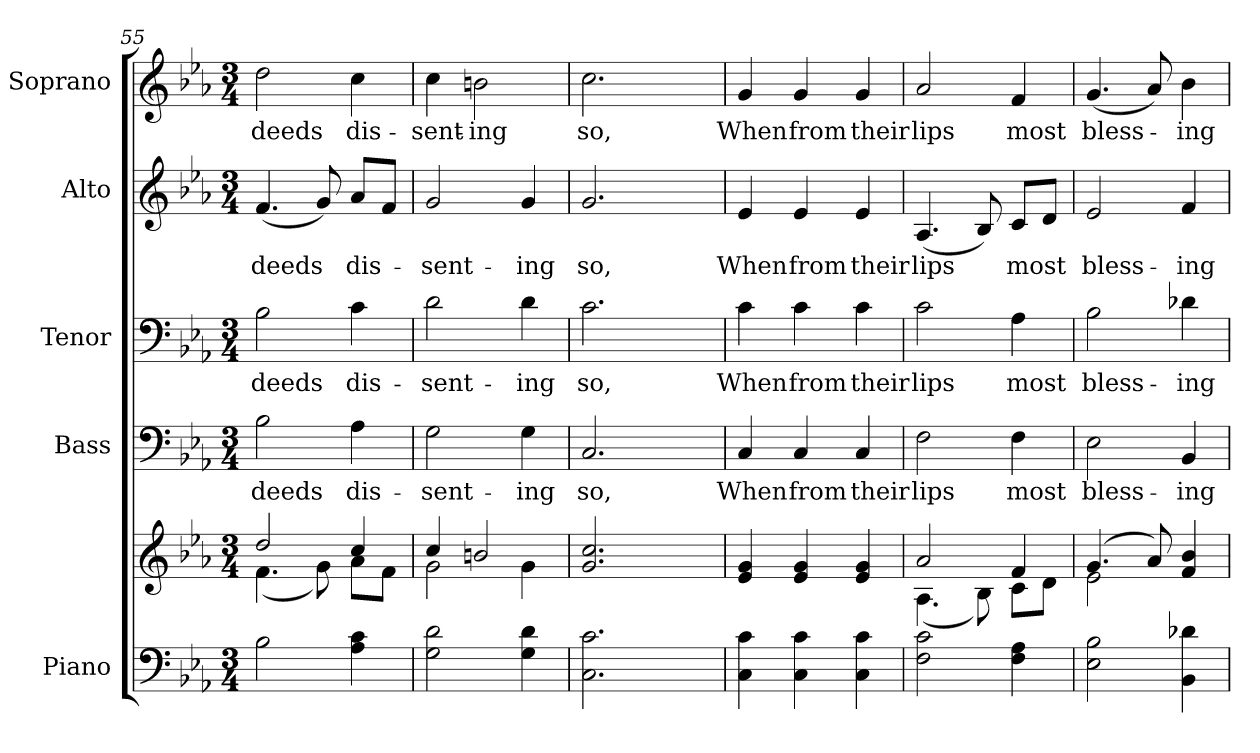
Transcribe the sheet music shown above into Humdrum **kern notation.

**kern	**kern	**kern	**text	**kern	**text	**kern	**text	**kern	**text
*part5	*part5	*part4	*part4	*part3	*part3	*part2	*part2	*part1	*part1
*staff6	*staff5	*staff4	*staff4	*staff3	*staff3	*staff2	*staff2	*staff1	*staff1
*I"Piano	*	*I"Bass	*	*I"Tenor	*	*I"Alto	*	*I"Soprano	*
*I'Pno.	*	*I'B.	*	*I'T.	*	*I'A.	*	*I'S.	*
!!LO:PB:g=z
*clefF4	*clefG2	*clefF4	*	*clefF4	*	*clefG2	*	*clefG2	*
*k[b-e-a-]	*k[b-e-a-]	*k[b-e-a-]	*	*k[b-e-a-]	*	*k[b-e-a-]	*	*k[b-e-a-]	*
*E-:	*E-:	*E-:	*	*E-:	*	*E-:	*	*E-:	*
*M3/4	*M3/4	*M3/4	*	*M3/4	*	*M3/4	*	*M3/4	*
=55	=55	=55	=55	=55	=55	=55	=55	=55	=55
*	*^	*	*	*	*	*	*	*	*
!	!	!	!	!LO:LY:b:color=#000000	!	!	!	!	!	!
!	!	!	!	!	!	!LO:LY:b:color=#000000	!	!	!	!
!	!	!	!	!	!	!	!	!LO:LY:b:color=#000000	!	!
!	!	!	!	!	!	!	!	!	!	!LO:LY:b:color=#000000
2B-i\	2ddi/	(4.fi\	2B-i\	deeds	2B-i\	deeds	(4.fi/	deeds	2ddi\	deeds
.	.	8gi\)	.	.	.	.	8gi/)	.	.	.
!	!	!	!	!LO:LY:b:color=#000000	!	!	!	!	!	!
!	!	!	!	!	!	!LO:LY:b:color=#000000	!	!	!	!
!	!	!	!	!	!	!	!	!LO:LY:b:color=#000000	!	!
!	!	!	!	!	!	!	!	!	!	!LO:LY:b:color=#000000
4A-i\ 4ci	4cci/	8a-i\L	4A-i\	dis-	4ci\	dis-	8a-i/L	dis-	4cci\	dis-
.	.	8fi\J	.	.	.	.	8fi/J	.	.	.
=56	=56	=56	=56	=56	=56	=56	=56	=56	=56	=56
!	!	!	!	!LO:LY:b:color=#000000	!	!	!	!	!	!
!	!	!	!	!	!	!LO:LY:b:color=#000000	!	!	!	!
!	!	!	!	!	!	!	!	!LO:LY:b:color=#000000	!	!
!	!	!	!	!	!	!	!	!	!	!LO:LY:b:color=#000000
2Gi\ 2di	4cci/	2gi\	2Gi\	-sent-	2di\	-sent-	2gi/	-sent-	4cci\	-sent-
!	!	!	!	!	!	!	!	!	!	!LO:LY:b:color=#000000
.	2bni/	.	.	.	.	.	.	.	2bni\	-ing
!	!	!	!	!LO:LY:b:color=#000000	!	!	!	!	!	!
!	!	!	!	!	!	!LO:LY:b:color=#000000	!	!	!	!
!	!	!	!	!	!	!	!	!LO:LY:b:color=#000000	!	!
4Gi\ 4di	.	4gi\	4Gi\	-ing	4di\	-ing	4gi/	-ing	.	.
=57	=57	=57	=57	=57	=57	=57	=57	=57	=57	=57
!	!	!	!	!LO:LY:b:color=#000000	!	!	!	!	!	!
!	!	!	!	!	!	!LO:LY:b:color=#000000	!	!	!	!
!	!	!	!	!	!	!	!	!LO:LY:b:color=#000000	!	!
!	!	!	!	!	!	!	!	!	!	!LO:LY:b:color=#000000
2.Ci\ 2.ci	2.gi/ 2.cci	4ryy	2.Ci/	so,	2.ci\	so,	2.gi/	so,	2.cci\	so,
.	.	4ryy	.	.	.	.	.	.	.	.
.	.	4ryy	.	.	.	.	.	.	.	.
=58	=58	=58	=58	=58	=58	=58	=58	=58	=58	=58
!	!	!	!	!LO:LY:b:color=#000000	!	!	!	!	!	!
!	!	!	!	!	!	!LO:LY:b:color=#000000	!	!	!	!
!	!	!	!	!	!	!	!	!LO:LY:b:color=#000000	!	!
!	!	!	!	!	!	!	!	!	!	!LO:LY:b:color=#000000
4Ci\ 4ci	4e-i/ 4gi	4ryy	4Ci/	When	4ci\	When	4e-i/	When	4gi/	When
!	!	!	!	!LO:LY:b:color=#000000	!	!	!	!	!	!
!	!	!	!	!	!	!LO:LY:b:color=#000000	!	!	!	!
!	!	!	!	!	!	!	!	!LO:LY:b:color=#000000	!	!
!	!	!	!	!	!	!	!	!	!	!LO:LY:b:color=#000000
4Ci\ 4ci	4e-i/ 4gi	4ryy	4Ci/	from	4ci\	from	4e-i/	from	4gi/	from
!	!	!	!	!LO:LY:b:color=#000000	!	!	!	!	!	!
!	!	!	!	!	!	!LO:LY:b:color=#000000	!	!	!	!
!	!	!	!	!	!	!	!	!LO:LY:b:color=#000000	!	!
!	!	!	!	!	!	!	!	!	!	!LO:LY:b:color=#000000
4Ci\ 4ci	4e-i/ 4gi	4ryy	4Ci/	their	4ci\	their	4e-i/	their	4gi/	their
=59	=59	=59	=59	=59	=59	=59	=59	=59	=59	=59
!	!	!	!	!LO:LY:b:color=#000000	!	!	!	!	!	!
!	!	!	!	!	!	!LO:LY:b:color=#000000	!	!	!	!
!	!	!	!	!	!	!	!	!LO:LY:b:color=#000000	!	!
!	!	!	!	!	!	!	!	!	!	!LO:LY:b:color=#000000
2Fi\ 2ci	2a-i/	(4.A-i\	2Fi\	lips	2ci\	lips	(4.A-i/	lips	2a-i/	lips
.	.	8B-i\)	.	.	.	.	8B-i/)	.	.	.
!	!	!	!	!LO:LY:b:color=#000000	!	!	!	!	!	!
!	!	!	!	!	!	!LO:LY:b:color=#000000	!	!	!	!
!	!	!	!	!	!	!	!	!LO:LY:b:color=#000000	!	!
!	!	!	!	!	!	!	!	!	!	!LO:LY:b:color=#000000
4Fi\ 4A-i	4fi/	8ci\L	4Fi\	most	4A-i\	most	8ci/L	most	4fi/	most
.	.	8di\J	.	.	.	.	8di/J	.	.	.
=60	=60	=60	=60	=60	=60	=60	=60	=60	=60	=60
!	!	!	!	!LO:LY:b:color=#000000	!	!	!	!	!	!
!	!	!	!	!	!	!LO:LY:b:color=#000000	!	!	!	!
!	!	!	!	!	!	!	!	!LO:LY:b:color=#000000	!	!
!	!	!	!	!	!	!	!	!	!	!LO:LY:b:color=#000000
2E-i\ 2B-i	(4.gi/	2e-i\	2E-i\	bless-	2B-i\	bless-	2e-i/	bless-	(4.gi/	bless-
.	8a-i/)	.	.	.	.	.	.	.	8a-i/)	.
!	!	!	!	!LO:LY:b:color=#000000	!	!	!	!	!	!
!	!	!	!	!	!	!LO:LY:b:color=#000000	!	!	!	!
!	!	!	!	!	!	!	!	!LO:LY:b:color=#000000	!	!
!	!	!	!	!	!	!	!	!	!	!LO:LY:b:color=#000000
4BB-i\ 4d-Xi	4fi/ 4b-i	4ryy	4BB-i/	-ing	4d-Xi\	-ing	4fi/	-ing	4b-i\	-ing
*	*v	*v	*	*	*	*	*	*	*	*
=	=	=	=	=	=	=	=	=	=
*-	*-	*-	*-	*-	*-	*-	*-	*-	*-
